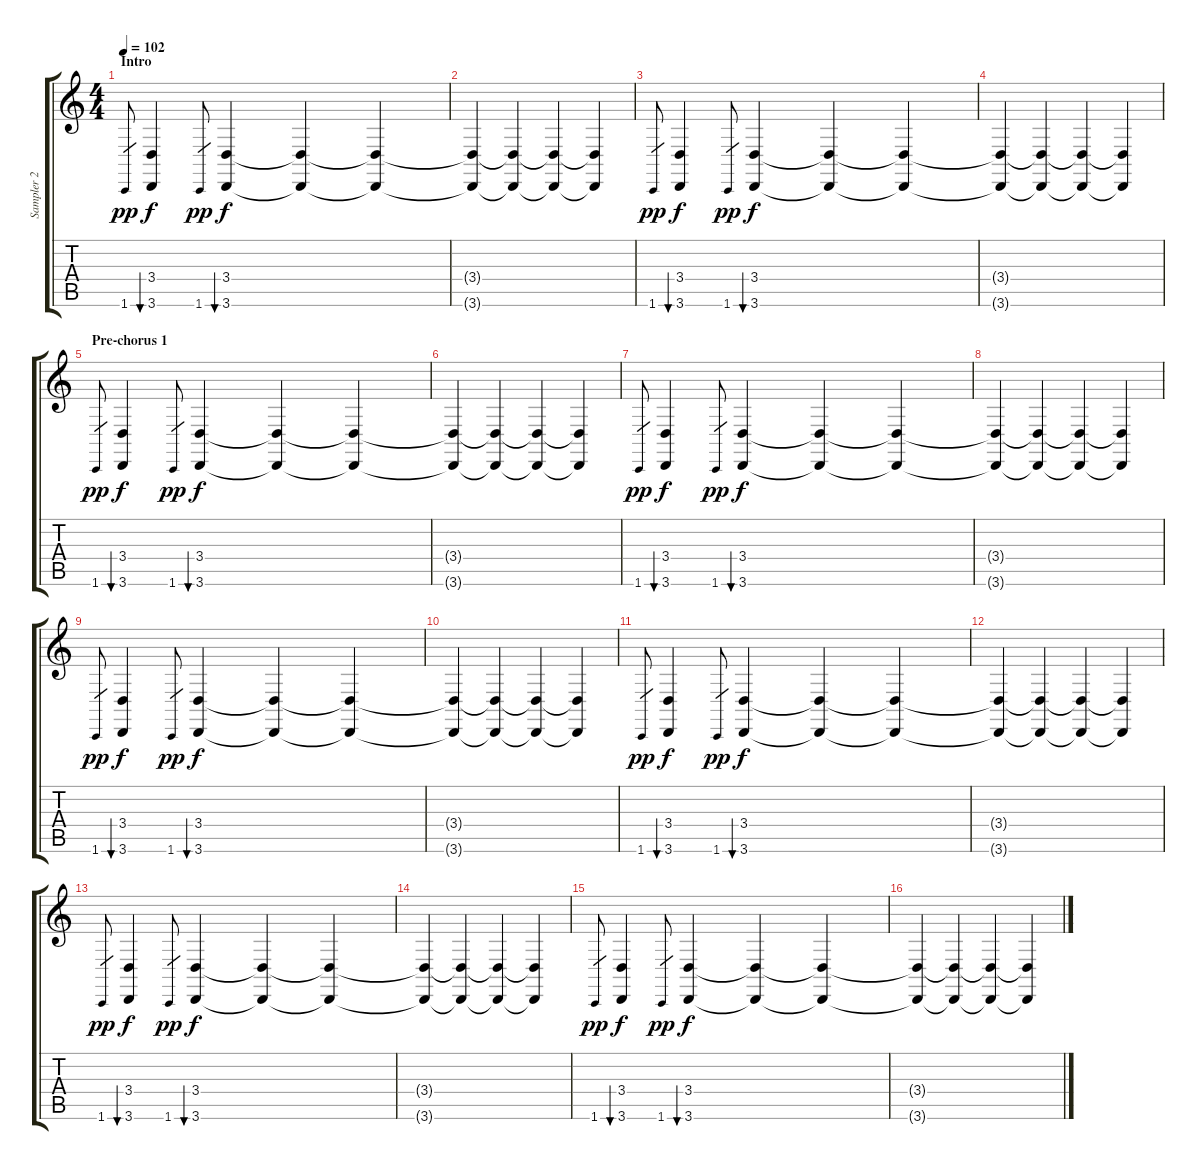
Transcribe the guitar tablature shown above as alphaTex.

\track ("Sampler 2" "Sampler 2") {instrument lead3calliope}
\staff {score tabs}
\tuning (Db4 Ab3 E3 B2 Gb2 B1) {hide}
\ts (4 4)
\section ("" "Intro")
\tempo 102
\clef g2
\ks c
1.6.8{gr dy pp instrument lead3calliope} (3.4 3.6).4{bu 480 dy f volume 6} 1.6.8{gr dy pp} (3.4 3.6).4{bu 480 dy f} (3.4{t} 3.6{t}).4 (3.4{t} 3.6{t}).4{volume 5} |
(3.4{t} 3.6{t}).4{volume 4} (3.4{t} 3.6{t}).4{volume 4} (3.4{t} 3.6{t}).4{volume 3} (3.4{t} 3.6{t}).4{volume 3} |
1.6.8{gr dy pp} (3.4 3.6).4{bu 480 dy f volume 6} 1.6.8{gr dy pp} (3.4 3.6).4{bu 480 dy f} (3.4{t} 3.6{t}).4 (3.4{t} 3.6{t}).4{volume 5} |
(3.4{t} 3.6{t}).4{volume 4} (3.4{t} 3.6{t}).4{volume 3} (3.4{t} 3.6{t}).4{volume 2} (3.4{t} 3.6{t}).4{volume 1} |
\section ("" "Pre-chorus 1")
1.6.8{gr dy pp} (3.4 3.6).4{bu 480 dy f volume 6} 1.6.8{gr dy pp} (3.4 3.6).4{bu 480 dy f} (3.4{t} 3.6{t}).4 (3.4{t} 3.6{t}).4{volume 5} |
(3.4{t} 3.6{t}).4{volume 4} (3.4{t} 3.6{t}).4{volume 4} (3.4{t} 3.6{t}).4{volume 3} (3.4{t} 3.6{t}).4{volume 3} |
1.6.8{gr dy pp} (3.4 3.6).4{bu 480 dy f volume 6} 1.6.8{gr dy pp} (3.4 3.6).4{bu 480 dy f} (3.4{t} 3.6{t}).4 (3.4{t} 3.6{t}).4{volume 5} |
(3.4{t} 3.6{t}).4{volume 4} (3.4{t} 3.6{t}).4{volume 3} (3.4{t} 3.6{t}).4{volume 2} (3.4{t} 3.6{t}).4{volume 1} |
1.6.8{gr dy pp} (3.4 3.6).4{bu 480 dy f volume 6} 1.6.8{gr dy pp} (3.4 3.6).4{bu 480 dy f} (3.4{t} 3.6{t}).4 (3.4{t} 3.6{t}).4{volume 5} |
(3.4{t} 3.6{t}).4{volume 4} (3.4{t} 3.6{t}).4{volume 4} (3.4{t} 3.6{t}).4{volume 3} (3.4{t} 3.6{t}).4{volume 3} |
1.6.8{gr dy pp} (3.4 3.6).4{bu 480 dy f volume 6} 1.6.8{gr dy pp} (3.4 3.6).4{bu 480 dy f} (3.4{t} 3.6{t}).4 (3.4{t} 3.6{t}).4{volume 5} |
(3.4{t} 3.6{t}).4{volume 4} (3.4{t} 3.6{t}).4{volume 3} (3.4{t} 3.6{t}).4{volume 2} (3.4{t} 3.6{t}).4{volume 1} |
1.6.8{gr dy pp} (3.4 3.6).4{bu 480 dy f volume 6} 1.6.8{gr dy pp} (3.4 3.6).4{bu 480 dy f} (3.4{t} 3.6{t}).4 (3.4{t} 3.6{t}).4{volume 5} |
(3.4{t} 3.6{t}).4{volume 4} (3.4{t} 3.6{t}).4{volume 4} (3.4{t} 3.6{t}).4{volume 3} (3.4{t} 3.6{t}).4{volume 3} |
1.6.8{gr dy pp} (3.4 3.6).4{bu 480 dy f volume 6} 1.6.8{gr dy pp} (3.4 3.6).4{bu 480 dy f} (3.4{t} 3.6{t}).4 (3.4{t} 3.6{t}).4{volume 5} |
(3.4{t} 3.6{t}).4{volume 4} (3.4{t} 3.6{t}).4{volume 3} (3.4{t} 3.6{t}).4{volume 2} (3.4{t} 3.6{t}).4{volume 1}
